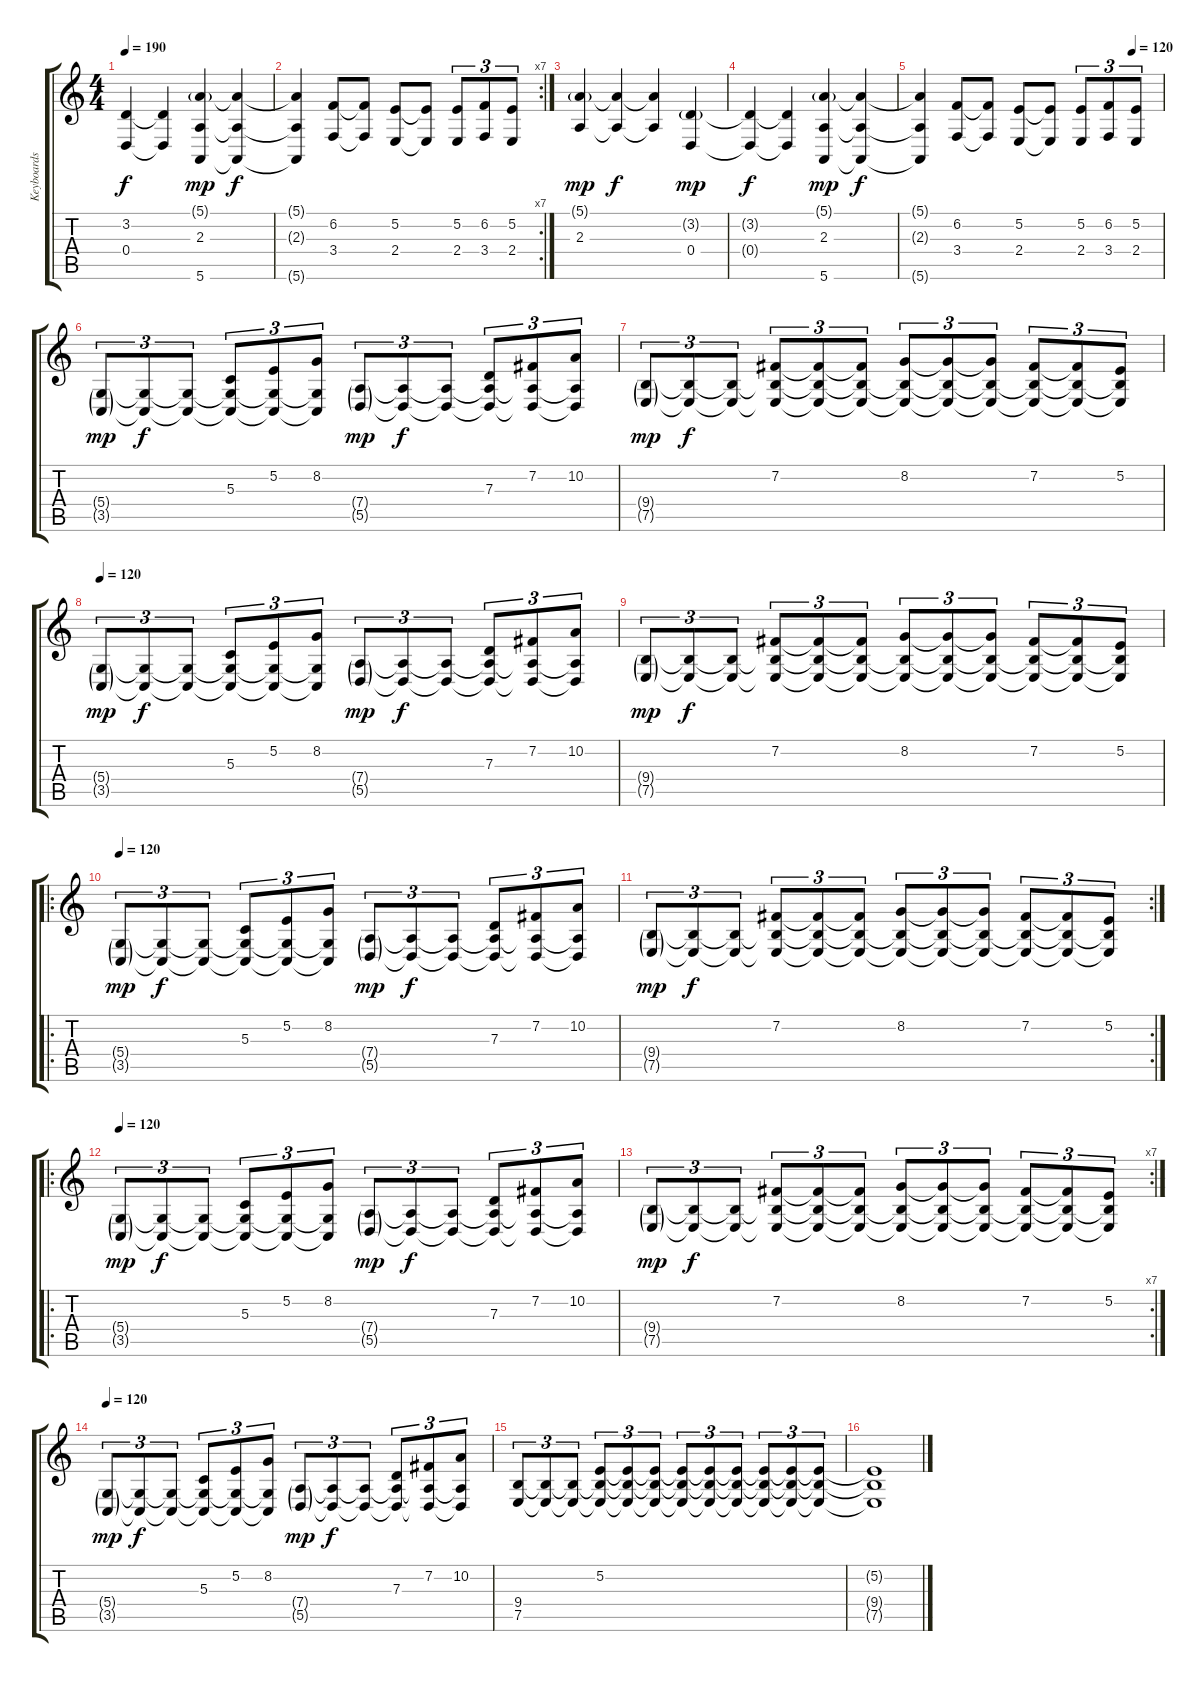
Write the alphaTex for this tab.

\track ("Keyboards 1" "Keyboards ") {instrument pad2warm}
\staff {score tabs}
\tuning (E4 B3 G3 D3 A2 E2) {hide}
\ts (4 4)
\tempo 190
\clef g2
\ks c
(3.2{t} 0.4{t}).4{dy f} (3.2{t} 0.4{t}).4 (5.1{g} 2.3 5.6).4{dy mp} (5.1{t} 2.3{t} 5.6{t}).4{dy f} |
\rc 7
(5.1{t} 2.3{t} 5.6{t}).4 (6.2 3.4).8 (6.2{t} 3.4{t}).8 (5.2 2.4).8 (5.2{t} 2.4{t}).8 (5.2 2.4).8{tu (3 2)} (6.2 3.4).8{tu (3 2)} (5.2 2.4).8{tu (3 2)} |
(5.1{g} 2.3).4{dy mp instrument choiraahs} (5.1{t} 2.3{t}).4{dy f} (5.1{t} 2.3{t}).4 (3.2{g} 0.4).4{dy mp} |
(3.2{t} 0.4{t}).4{dy f} (3.2{t} 0.4{t}).4 (5.1{g} 2.3 5.6).4{dy mp} (5.1{t} 2.3{t} 5.6{t}).4{dy f} |
\tempo (120 0.875)
(5.1{t} 2.3{t} 5.6{t}).4 (6.2 3.4).8 (6.2{t} 3.4{t}).8 (5.2 2.4).8 (5.2{t} 2.4{t}).8 (5.2 2.4).8{tu (3 2)} (6.2 3.4).8{tu (3 2)} (5.2 2.4).8{tu (3 2)} |
(5.4{g} 3.5{g}).8{tu (3 2) dy mp instrument pad2warm} (5.4{t} 3.5{t}).8{tu (3 2) dy f} (5.4{t} 3.5{t}).8{tu (3 2)} (5.3 5.4{t} 3.5{t}).8{tu (3 2)} (5.2 5.4{t} 3.5{t}).8{tu (3 2)} (8.2 5.4{t} 3.5{t}).8{tu (3 2)} (7.4{g} 5.5{g}).8{tu (3 2) dy mp} (7.4{t} 5.5{t}).8{tu (3 2) dy f} (7.4{t} 5.5{t}).8{tu (3 2)} (7.3 7.4{t} 5.5{t}).8{tu (3 2)} (7.2 7.4{t} 5.5{t}).8{tu (3 2)} (10.2 7.4{t} 5.5{t}).8{tu (3 2)} |
(9.4{g} 7.5{g}).8{tu (3 2) dy mp} (9.4{t} 7.5{t}).8{tu (3 2) dy f} (9.4{t} 7.5{t}).8{tu (3 2)} (7.2 9.4{t} 7.5{t}).8{tu (3 2)} (7.2{t} 9.4{t} 7.5{t}).8{tu (3 2)} (7.2{t} 9.4{t} 7.5{t}).8{tu (3 2)} (8.2 9.4{t} 7.5{t}).8{tu (3 2)} (8.2{t} 9.4{t} 7.5{t}).8{tu (3 2)} (8.2{t} 9.4{t} 7.5{t}).8{tu (3 2)} (7.2 9.4{t} 7.5{t}).8{tu (3 2)} (7.2{t} 9.4{t} 7.5{t}).8{tu (3 2)} (5.2 9.4{t} 7.5{t}).8{tu (3 2)} |
\tempo 120
(5.4{g} 3.5{g}).8{tu (3 2) dy mp instrument pad2warm} (5.4{t} 3.5{t}).8{tu (3 2) dy f} (5.4{t} 3.5{t}).8{tu (3 2)} (5.3 5.4{t} 3.5{t}).8{tu (3 2)} (5.2 5.4{t} 3.5{t}).8{tu (3 2)} (8.2 5.4{t} 3.5{t}).8{tu (3 2)} (7.4{g} 5.5{g}).8{tu (3 2) dy mp} (7.4{t} 5.5{t}).8{tu (3 2) dy f} (7.4{t} 5.5{t}).8{tu (3 2)} (7.3 7.4{t} 5.5{t}).8{tu (3 2)} (7.2 7.4{t} 5.5{t}).8{tu (3 2)} (10.2 7.4{t} 5.5{t}).8{tu (3 2)} |
(9.4{g} 7.5{g}).8{tu (3 2) dy mp} (9.4{t} 7.5{t}).8{tu (3 2) dy f} (9.4{t} 7.5{t}).8{tu (3 2)} (7.2 9.4{t} 7.5{t}).8{tu (3 2)} (7.2{t} 9.4{t} 7.5{t}).8{tu (3 2)} (7.2{t} 9.4{t} 7.5{t}).8{tu (3 2)} (8.2 9.4{t} 7.5{t}).8{tu (3 2)} (8.2{t} 9.4{t} 7.5{t}).8{tu (3 2)} (8.2{t} 9.4{t} 7.5{t}).8{tu (3 2)} (7.2 9.4{t} 7.5{t}).8{tu (3 2)} (7.2{t} 9.4{t} 7.5{t}).8{tu (3 2)} (5.2 9.4{t} 7.5{t}).8{tu (3 2)} |
\ro
\tempo 120
(5.4{g} 3.5{g}).8{tu (3 2) dy mp} (5.4{t} 3.5{t}).8{tu (3 2) dy f} (5.4{t} 3.5{t}).8{tu (3 2)} (5.3 5.4{t} 3.5{t}).8{tu (3 2)} (5.2 5.4{t} 3.5{t}).8{tu (3 2)} (8.2 5.4{t} 3.5{t}).8{tu (3 2)} (7.4{g} 5.5{g}).8{tu (3 2) dy mp} (7.4{t} 5.5{t}).8{tu (3 2) dy f} (7.4{t} 5.5{t}).8{tu (3 2)} (7.3 7.4{t} 5.5{t}).8{tu (3 2)} (7.2 7.4{t} 5.5{t}).8{tu (3 2)} (10.2 7.4{t} 5.5{t}).8{tu (3 2)} |
\rc 2
(9.4{g} 7.5{g}).8{tu (3 2) dy mp} (9.4{t} 7.5{t}).8{tu (3 2) dy f} (9.4{t} 7.5{t}).8{tu (3 2)} (7.2 9.4{t} 7.5{t}).8{tu (3 2)} (7.2{t} 9.4{t} 7.5{t}).8{tu (3 2)} (7.2{t} 9.4{t} 7.5{t}).8{tu (3 2)} (8.2 9.4{t} 7.5{t}).8{tu (3 2)} (8.2{t} 9.4{t} 7.5{t}).8{tu (3 2)} (8.2{t} 9.4{t} 7.5{t}).8{tu (3 2)} (7.2 9.4{t} 7.5{t}).8{tu (3 2)} (7.2{t} 9.4{t} 7.5{t}).8{tu (3 2)} (5.2 9.4{t} 7.5{t}).8{tu (3 2)} |
\ro
\tempo 120
(5.4{g} 3.5{g}).8{tu (3 2) dy mp} (5.4{t} 3.5{t}).8{tu (3 2) dy f} (5.4{t} 3.5{t}).8{tu (3 2)} (5.3 5.4{t} 3.5{t}).8{tu (3 2)} (5.2 5.4{t} 3.5{t}).8{tu (3 2)} (8.2 5.4{t} 3.5{t}).8{tu (3 2)} (7.4{g} 5.5{g}).8{tu (3 2) dy mp} (7.4{t} 5.5{t}).8{tu (3 2) dy f} (7.4{t} 5.5{t}).8{tu (3 2)} (7.3 7.4{t} 5.5{t}).8{tu (3 2)} (7.2 7.4{t} 5.5{t}).8{tu (3 2)} (10.2 7.4{t} 5.5{t}).8{tu (3 2)} |
\rc 7
(9.4{g} 7.5{g}).8{tu (3 2) dy mp} (9.4{t} 7.5{t}).8{tu (3 2) dy f} (9.4{t} 7.5{t}).8{tu (3 2)} (7.2 9.4{t} 7.5{t}).8{tu (3 2)} (7.2{t} 9.4{t} 7.5{t}).8{tu (3 2)} (7.2{t} 9.4{t} 7.5{t}).8{tu (3 2)} (8.2 9.4{t} 7.5{t}).8{tu (3 2)} (8.2{t} 9.4{t} 7.5{t}).8{tu (3 2)} (8.2{t} 9.4{t} 7.5{t}).8{tu (3 2)} (7.2 9.4{t} 7.5{t}).8{tu (3 2)} (7.2{t} 9.4{t} 7.5{t}).8{tu (3 2)} (5.2 9.4{t} 7.5{t}).8{tu (3 2)} |
\tempo 120
(5.4{g} 3.5{g}).8{tu (3 2) dy mp} (5.4{t} 3.5{t}).8{tu (3 2) dy f} (5.4{t} 3.5{t}).8{tu (3 2)} (5.3 5.4{t} 3.5{t}).8{tu (3 2)} (5.2 5.4{t} 3.5{t}).8{tu (3 2)} (8.2 5.4{t} 3.5{t}).8{tu (3 2)} (7.4{g} 5.5{g}).8{tu (3 2) dy mp} (7.4{t} 5.5{t}).8{tu (3 2) dy f} (7.4{t} 5.5{t}).8{tu (3 2)} (7.3 7.4{t} 5.5{t}).8{tu (3 2)} (7.2 7.4{t} 5.5{t}).8{tu (3 2)} (10.2 7.4{t} 5.5{t}).8{tu (3 2)} |
(9.4 7.5).8{tu (3 2)} (9.4{t} 7.5{t}).8{tu (3 2)} (9.4{t} 7.5{t}).8{tu (3 2)} (5.2 9.4{t} 7.5{t}).8{tu (3 2)} (5.2{t} 9.4{t} 7.5{t}).8{tu (3 2)} (5.2{t} 9.4{t} 7.5{t}).8{tu (3 2)} (5.2{t} 9.4{t} 7.5{t}).8{tu (3 2)} (5.2{t} 9.4{t} 7.5{t}).8{tu (3 2)} (5.2{t} 9.4{t} 7.5{t}).8{tu (3 2)} (5.2{t} 9.4{t} 7.5{t}).8{tu (3 2)} (5.2{t} 9.4{t} 7.5{t}).8{tu (3 2)} (5.2{t} 9.4{t} 7.5{t}).8{tu (3 2)} |
(5.2{t} 9.4{t} 7.5{t}).1
